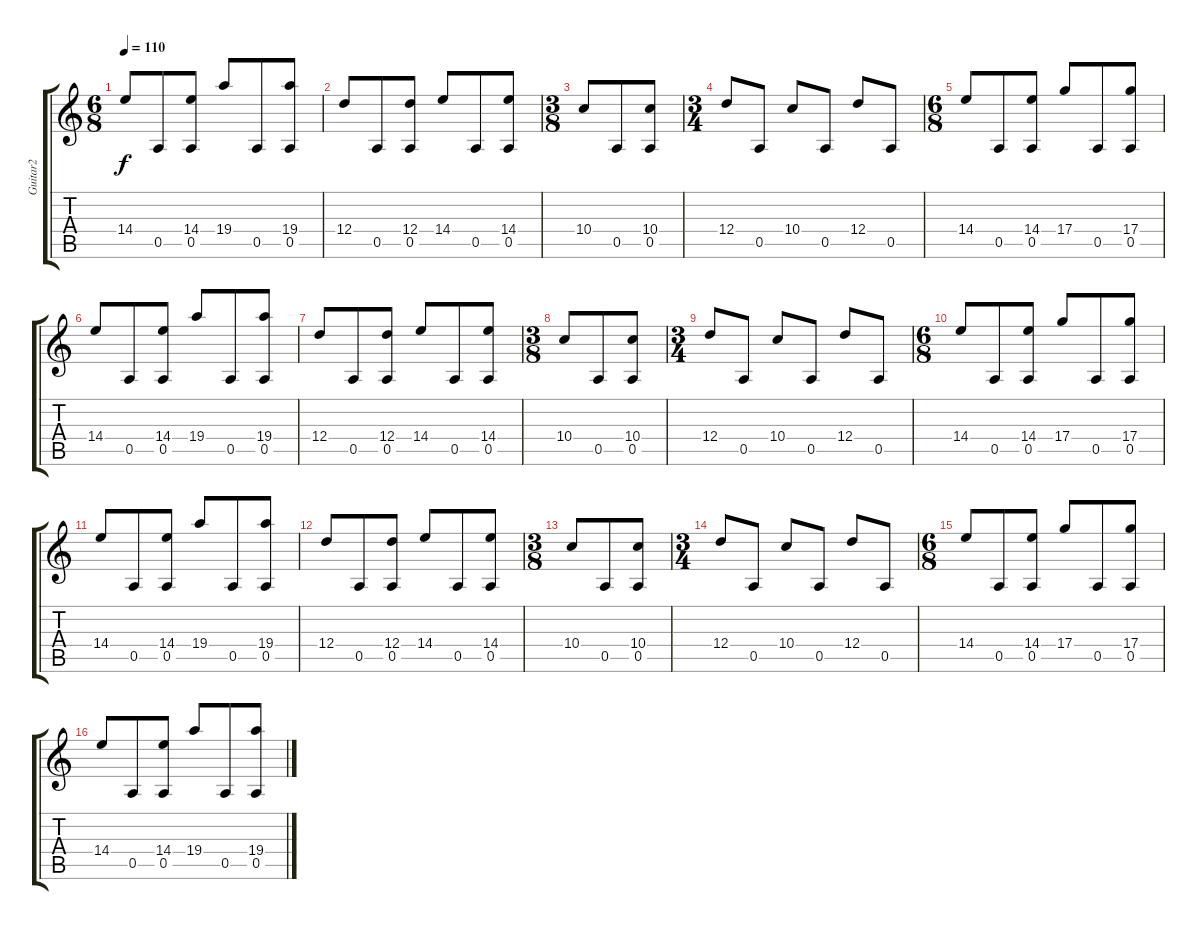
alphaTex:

\track ("Guitar2" "Guitar2") {instrument distortionguitar}
\staff {score tabs}
\tuning (E4 B3 G3 D3 A2 D2) {hide}
\ts (6 8)
\tempo 110
\clef g2
\ks c
14.4.8{dy f} 0.5.8 (14.4 0.5).8 19.4.8 0.5.8 (19.4 0.5).8 |
12.4.8 0.5.8 (12.4 0.5).8 14.4.8 0.5.8 (14.4 0.5).8 |
\ts (3 8)
10.4.8 0.5.8 (10.4 0.5).8 |
\ts (3 4)
12.4.8 0.5.8 10.4.8 0.5.8 12.4.8 0.5.8 |
\ts (6 8)
14.4.8 0.5.8 (14.4 0.5).8 17.4.8 0.5.8 (17.4 0.5).8 |
14.4.8 0.5.8 (14.4 0.5).8 19.4.8 0.5.8 (19.4 0.5).8 |
12.4.8 0.5.8 (12.4 0.5).8 14.4.8 0.5.8 (14.4 0.5).8 |
\ts (3 8)
10.4.8 0.5.8 (10.4 0.5).8 |
\ts (3 4)
12.4.8 0.5.8 10.4.8 0.5.8 12.4.8 0.5.8 |
\ts (6 8)
14.4.8 0.5.8 (14.4 0.5).8 17.4.8 0.5.8 (17.4 0.5).8 |
14.4.8 0.5.8 (14.4 0.5).8 19.4.8 0.5.8 (19.4 0.5).8 |
12.4.8 0.5.8 (12.4 0.5).8 14.4.8 0.5.8 (14.4 0.5).8 |
\ts (3 8)
10.4.8 0.5.8 (10.4 0.5).8 |
\ts (3 4)
12.4.8 0.5.8 10.4.8 0.5.8 12.4.8 0.5.8 |
\ts (6 8)
14.4.8 0.5.8 (14.4 0.5).8 17.4.8 0.5.8 (17.4 0.5).8 |
14.4.8 0.5.8 (14.4 0.5).8 19.4.8 0.5.8 (19.4 0.5).8
